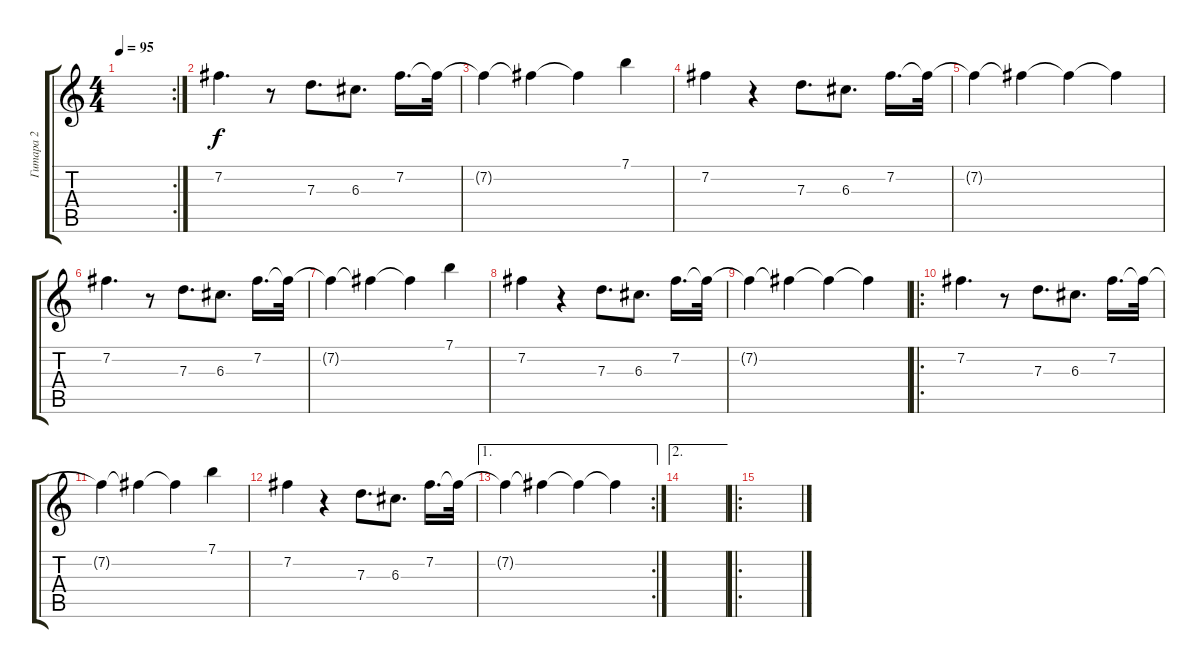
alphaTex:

\track ("Гитара 2" "Гитара 2") {instrument electricguitarjazz}
\staff {score tabs}
\tuning (E4 B3 G3 D3 A2 E2) {hide}
\rc 2
\ts (4 4)
\tempo 95
\clef g2
\ks c
|
7.2.4{d} r.8 7.3.8{d} 6.3.8{d} 7.2.16{d} 7.2{t}.32 |
7.2{t}.4 7.2{t}.4 7.2{t}.4 7.1.4 |
7.2.4 r.4 7.3.8{d} 6.3.8{d} 7.2.16{d} 7.2{t}.32 |
7.2{t}.4 7.2{t}.4 7.2{t}.4 7.2{t}.4 |
7.2.4{d} r.8 7.3.8{d} 6.3.8{d} 7.2.16{d} 7.2{t}.32 |
7.2{t}.4 7.2{t}.4 7.2{t}.4 7.1.4 |
7.2.4 r.4 7.3.8{d} 6.3.8{d} 7.2.16{d} 7.2{t}.32 |
7.2{t}.4 7.2{t}.4 7.2{t}.4 7.2{t}.4 |
\ro
7.2.4{d} r.8 7.3.8{d} 6.3.8{d} 7.2.16{d} 7.2{t}.32 |
7.2{t}.4 7.2{t}.4 7.2{t}.4 7.1.4 |
7.2.4 r.4 7.3.8{d} 6.3.8{d} 7.2.16{d} 7.2{t}.32 |
\ae 1
\rc 2
7.2{t}.4 7.2{t}.4 7.2{t}.4 7.2{t}.4 |
\ae 2
|
\ro
